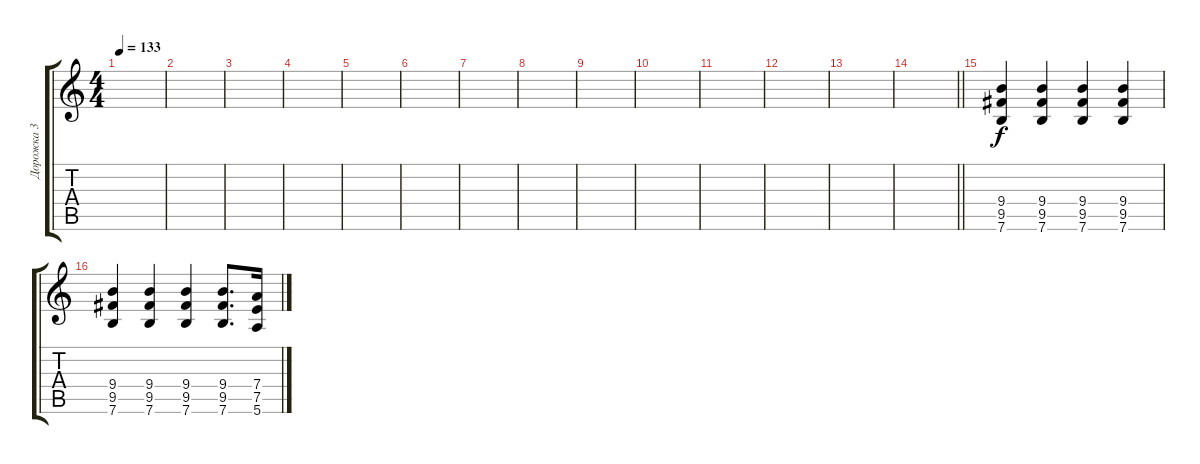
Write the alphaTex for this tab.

\track ("Дорожка 3" "Дорожка 3") {instrument overdrivenguitar}
\staff {score tabs}
\tuning (E4 B3 G3 D3 A2 E2) {hide}
\ts (4 4)
\tempo 133
\clef g2
\ks c
|
|
|
|
|
|
|
|
|
|
|
|
|
\barLineRight lightlight
|
(9.4 9.5 7.6).4 (9.4 9.5 7.6).4 (9.4 9.5 7.6).4 (9.4 9.5 7.6).4 |
(9.4 9.5 7.6).4 (9.4 9.5 7.6).4 (9.4 9.5 7.6).4 (9.4 9.5 7.6).8{d} (7.4 7.5 5.6).16
